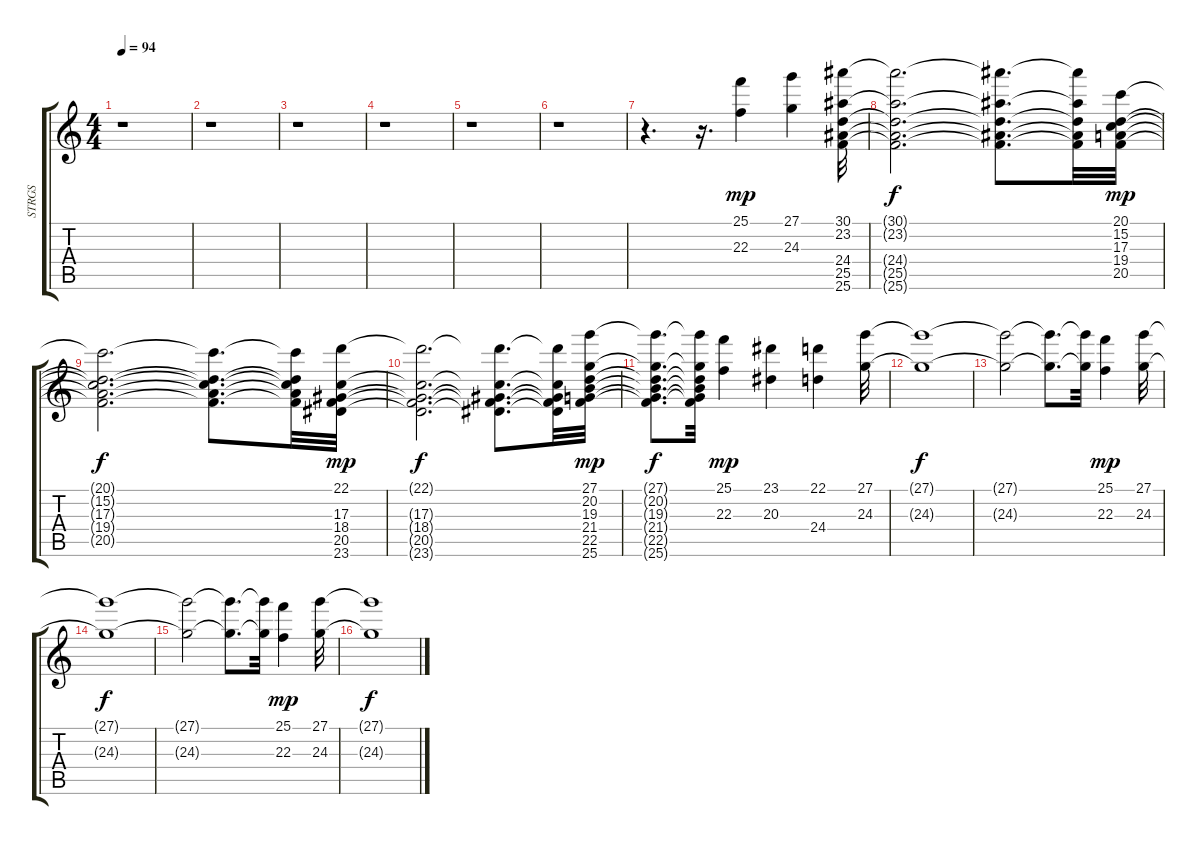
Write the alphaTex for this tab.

\track ("STRGS" "STRGS") {instrument stringensemble2}
\staff {score tabs}
\tuning (E4 B3 G3 D3 A2 E2) {hide}
\ts (4 4)
\tempo 94
\clef g2
\ks c
r.1{dy f} |
r.1 |
r.1 |
r.1 |
r.1 |
r.1 |
r.4{d} r.16{d} (25.1 22.3).4{dy mp} (27.1 24.3).4 (30.1 23.2 24.4 25.5 25.6).32 |
(30.1{t} 23.2{t} 24.4{t} 25.5{t} 25.6{t}).2{d dy f} (30.1{t} 23.2{t} 24.4{t} 25.5{t} 25.6{t}).8{d} (30.1{t} 23.2{t} 24.4{t} 25.5{t} 25.6{t}).32 (20.1 15.2 17.3 19.4 20.5).32{dy mp} |
(20.1{t} 15.2{t} 17.3{t} 19.4{t} 20.5{t}).2{d dy f} (20.1{t} 15.2{t} 17.3{t} 19.4{t} 20.5{t}).8{d} (20.1{t} 15.2{t} 17.3{t} 19.4{t} 20.5{t}).32 (22.1 17.3 18.4 20.5 23.6).32{dy mp} |
(22.1{t} 17.3{t} 18.4{t} 20.5{t} 23.6{t}).2{d dy f} (22.1{t} 17.3{t} 18.4{t} 20.5{t} 23.6{t}).8{d} (22.1{t} 17.3{t} 18.4{t} 20.5{t} 23.6{t}).32 (27.1 20.2 19.3 21.4 22.5 25.6).32{dy mp} |
(27.1{t} 20.2{t} 19.3{t} 21.4{t} 22.5{t} 25.6{t}).8{d dy f} (27.1{t} 20.2{t} 19.3{t} 21.4{t} 22.5{t} 25.6{t}).32 (25.1 22.3).4{dy mp} (23.1 20.3).4 (22.1 24.4).4 (27.1 24.3).32 |
(27.1{t} 24.3{t}).1{dy f} |
(27.1{t} 24.3{t}).2 (27.1{t} 24.3{t}).8{d} (27.1{t} 24.3{t}).32 (25.1 22.3).4{dy mp} (27.1 24.3).32 |
(27.1{t} 24.3{t}).1{dy f} |
(27.1{t} 24.3{t}).2 (27.1{t} 24.3{t}).8{d} (27.1{t} 24.3{t}).32 (25.1 22.3).4{dy mp} (27.1 24.3).32 |
(27.1{t} 24.3{t}).1{dy f}
